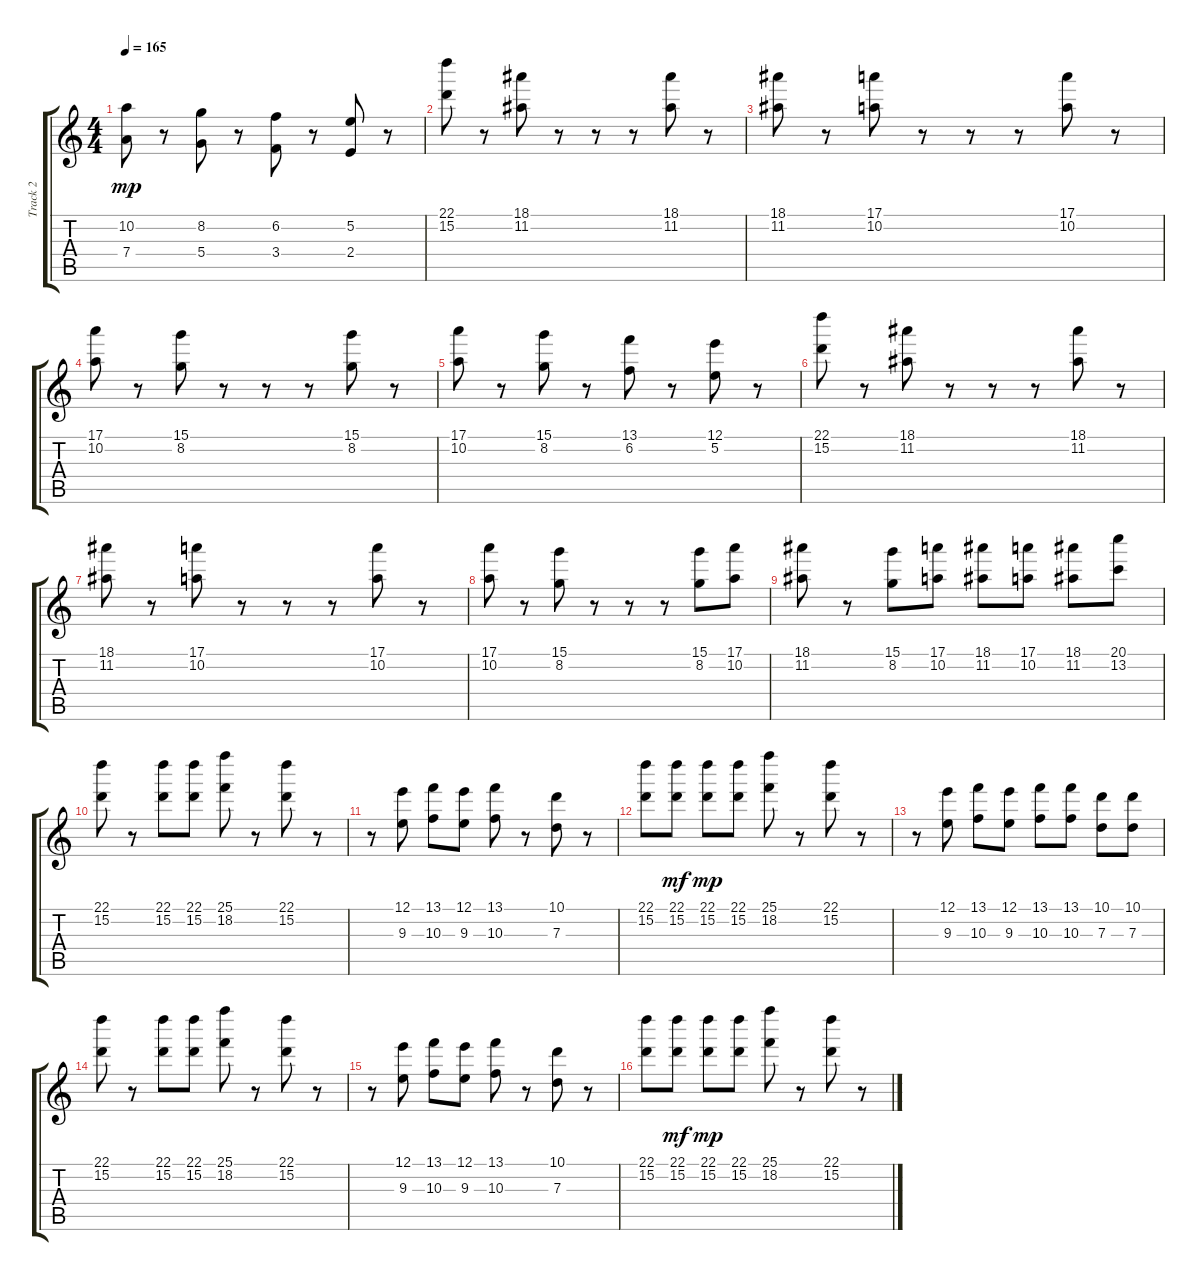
\track ("Track 2" "Track 2") {instrument stringensemble1}
\staff {score tabs}
\tuning (E5 B4 G4 D4 A3 E3) {hide}
\ts (4 4)
\tempo 165
\clef g2
\ks c
(10.2 7.4).8{dy mp} r.8 (8.2 5.4).8 r.8 (6.2 3.4).8 r.8 (5.2 2.4).8 r.8 |
(22.1 15.2).8 r.8 (18.1 11.2).8 r.8 r.8 r.8 (18.1 11.2).8 r.8 |
(18.1 11.2).8 r.8 (17.1 10.2).8 r.8 r.8 r.8 (17.1 10.2).8 r.8 |
(17.1 10.2).8 r.8 (15.1 8.2).8 r.8 r.8 r.8 (15.1 8.2).8 r.8 |
(17.1 10.2).8 r.8 (15.1 8.2).8 r.8 (13.1 6.2).8 r.8 (12.1 5.2).8 r.8 |
(22.1 15.2).8 r.8 (18.1 11.2).8 r.8 r.8 r.8 (18.1 11.2).8 r.8 |
(18.1 11.2).8 r.8 (17.1 10.2).8 r.8 r.8 r.8 (17.1 10.2).8 r.8 |
(17.1 10.2).8 r.8 (15.1 8.2).8 r.8 r.8 r.8 (15.1 8.2).8 (17.1 10.2).8 |
(18.1 11.2).8 r.8 (15.1 8.2).8 (17.1 10.2).8 (18.1 11.2).8 (17.1 10.2).8 (18.1 11.2).8 (20.1 13.2).8 |
(22.1 15.2).8 r.8 (22.1 15.2).8 (22.1 15.2).8 (25.1 18.2).8 r.8 (22.1 15.2).8 r.8 |
r.8 (12.1 9.3).8 (13.1 10.3).8 (12.1 9.3).8 (13.1 10.3).8 r.8 (10.1 7.3).8 r.8 |
(22.1 15.2).8 (22.1 15.2).8{dy mf} (22.1 15.2).8{dy mp} (22.1 15.2).8 (25.1 18.2).8 r.8 (22.1 15.2).8 r.8 |
r.8 (12.1 9.3).8 (13.1 10.3).8 (12.1 9.3).8 (13.1 10.3).8 (13.1 10.3).8 (10.1 7.3).8 (10.1 7.3).8 |
(22.1 15.2).8 r.8 (22.1 15.2).8 (22.1 15.2).8 (25.1 18.2).8 r.8 (22.1 15.2).8 r.8 |
r.8 (12.1 9.3).8 (13.1 10.3).8 (12.1 9.3).8 (13.1 10.3).8 r.8 (10.1 7.3).8 r.8 |
(22.1 15.2).8 (22.1 15.2).8{dy mf} (22.1 15.2).8{dy mp} (22.1 15.2).8 (25.1 18.2).8 r.8 (22.1 15.2).8 r.8
